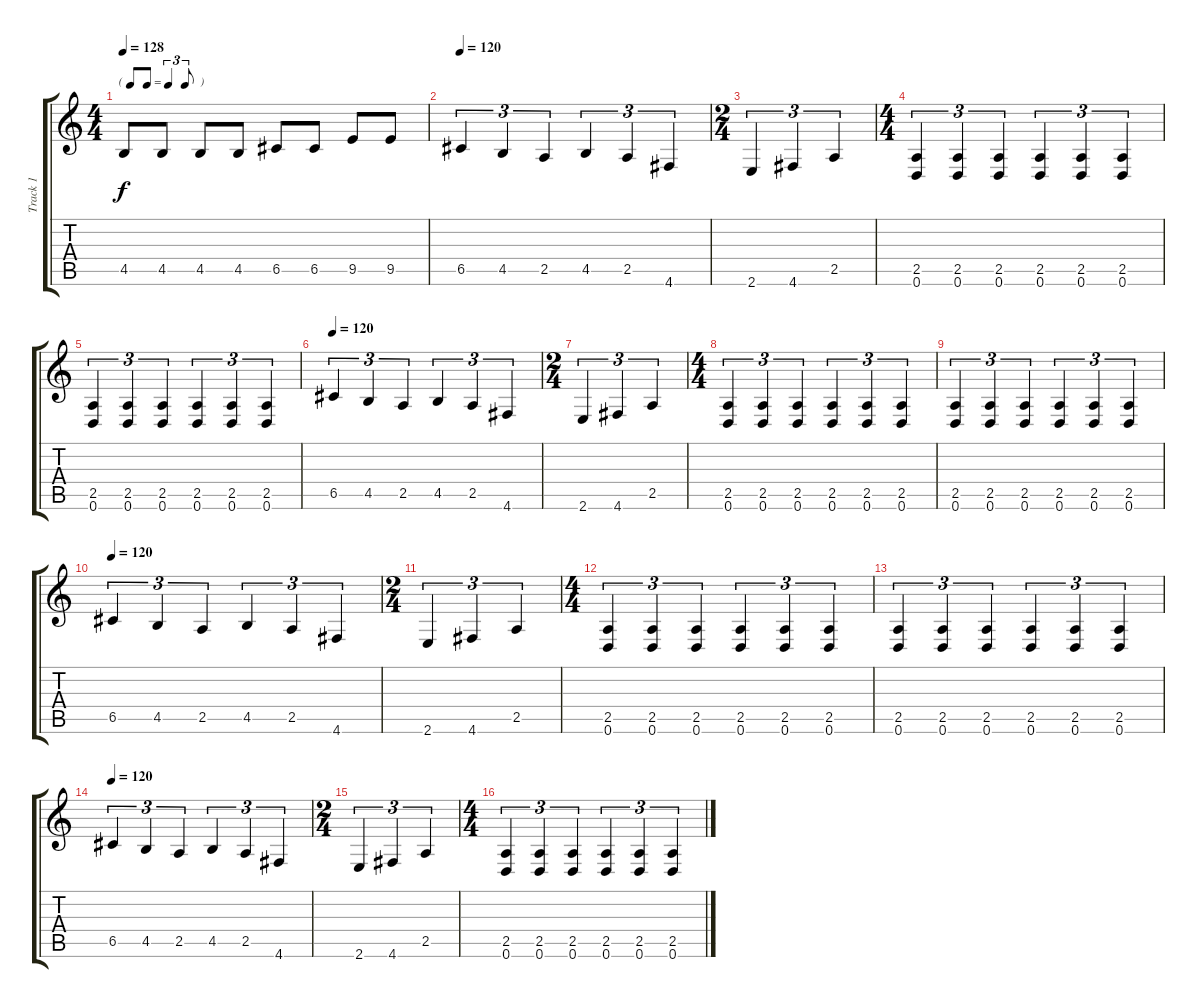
\track ("Track 1" "Track 1") {instrument distortionguitar}
\staff {score tabs}
\tuning (D4 A3 F3 C3 G2 D2) {hide}
\ts (4 4)
\tf triplet8th
\tempo 128
\clef g2
\ks c
4.5.8{dy f} 4.5.8 4.5.8 4.5.8 6.5.8 6.5.8 9.5.8 9.5.8 |
\tempo 120
6.5.4{tu (3 2)} 4.5.4{tu (3 2)} 2.5.4{tu (3 2)} 4.5.4{tu (3 2)} 2.5.4{tu (3 2)} 4.6.4{tu (3 2)} |
\ts (2 4)
2.6.4{tu (3 2)} 4.6.4{tu (3 2)} 2.5.4{tu (3 2)} |
\ts (4 4)
(2.5 0.6).4{tu (3 2)} (2.5 0.6).4{tu (3 2)} (2.5 0.6).4{tu (3 2)} (2.5 0.6).4{tu (3 2)} (2.5 0.6).4{tu (3 2)} (2.5 0.6).4{tu (3 2)} |
(2.5 0.6).4{tu (3 2)} (2.5 0.6).4{tu (3 2)} (2.5 0.6).4{tu (3 2)} (2.5 0.6).4{tu (3 2)} (2.5 0.6).4{tu (3 2)} (2.5 0.6).4{tu (3 2)} |
\tempo 120
6.5.4{tu (3 2)} 4.5.4{tu (3 2)} 2.5.4{tu (3 2)} 4.5.4{tu (3 2)} 2.5.4{tu (3 2)} 4.6.4{tu (3 2)} |
\ts (2 4)
2.6.4{tu (3 2)} 4.6.4{tu (3 2)} 2.5.4{tu (3 2)} |
\ts (4 4)
(2.5 0.6).4{tu (3 2)} (2.5 0.6).4{tu (3 2)} (2.5 0.6).4{tu (3 2)} (2.5 0.6).4{tu (3 2)} (2.5 0.6).4{tu (3 2)} (2.5 0.6).4{tu (3 2)} |
(2.5 0.6).4{tu (3 2)} (2.5 0.6).4{tu (3 2)} (2.5 0.6).4{tu (3 2)} (2.5 0.6).4{tu (3 2)} (2.5 0.6).4{tu (3 2)} (2.5 0.6).4{tu (3 2)} |
\tempo 120
6.5.4{tu (3 2)} 4.5.4{tu (3 2)} 2.5.4{tu (3 2)} 4.5.4{tu (3 2)} 2.5.4{tu (3 2)} 4.6.4{tu (3 2)} |
\ts (2 4)
2.6.4{tu (3 2)} 4.6.4{tu (3 2)} 2.5.4{tu (3 2)} |
\ts (4 4)
(2.5 0.6).4{tu (3 2)} (2.5 0.6).4{tu (3 2)} (2.5 0.6).4{tu (3 2)} (2.5 0.6).4{tu (3 2)} (2.5 0.6).4{tu (3 2)} (2.5 0.6).4{tu (3 2)} |
(2.5 0.6).4{tu (3 2)} (2.5 0.6).4{tu (3 2)} (2.5 0.6).4{tu (3 2)} (2.5 0.6).4{tu (3 2)} (2.5 0.6).4{tu (3 2)} (2.5 0.6).4{tu (3 2)} |
\tempo 120
6.5.4{tu (3 2)} 4.5.4{tu (3 2)} 2.5.4{tu (3 2)} 4.5.4{tu (3 2)} 2.5.4{tu (3 2)} 4.6.4{tu (3 2)} |
\ts (2 4)
2.6.4{tu (3 2)} 4.6.4{tu (3 2)} 2.5.4{tu (3 2)} |
\ts (4 4)
(2.5 0.6).4{tu (3 2)} (2.5 0.6).4{tu (3 2)} (2.5 0.6).4{tu (3 2)} (2.5 0.6).4{tu (3 2)} (2.5 0.6).4{tu (3 2)} (2.5 0.6).4{tu (3 2)}
